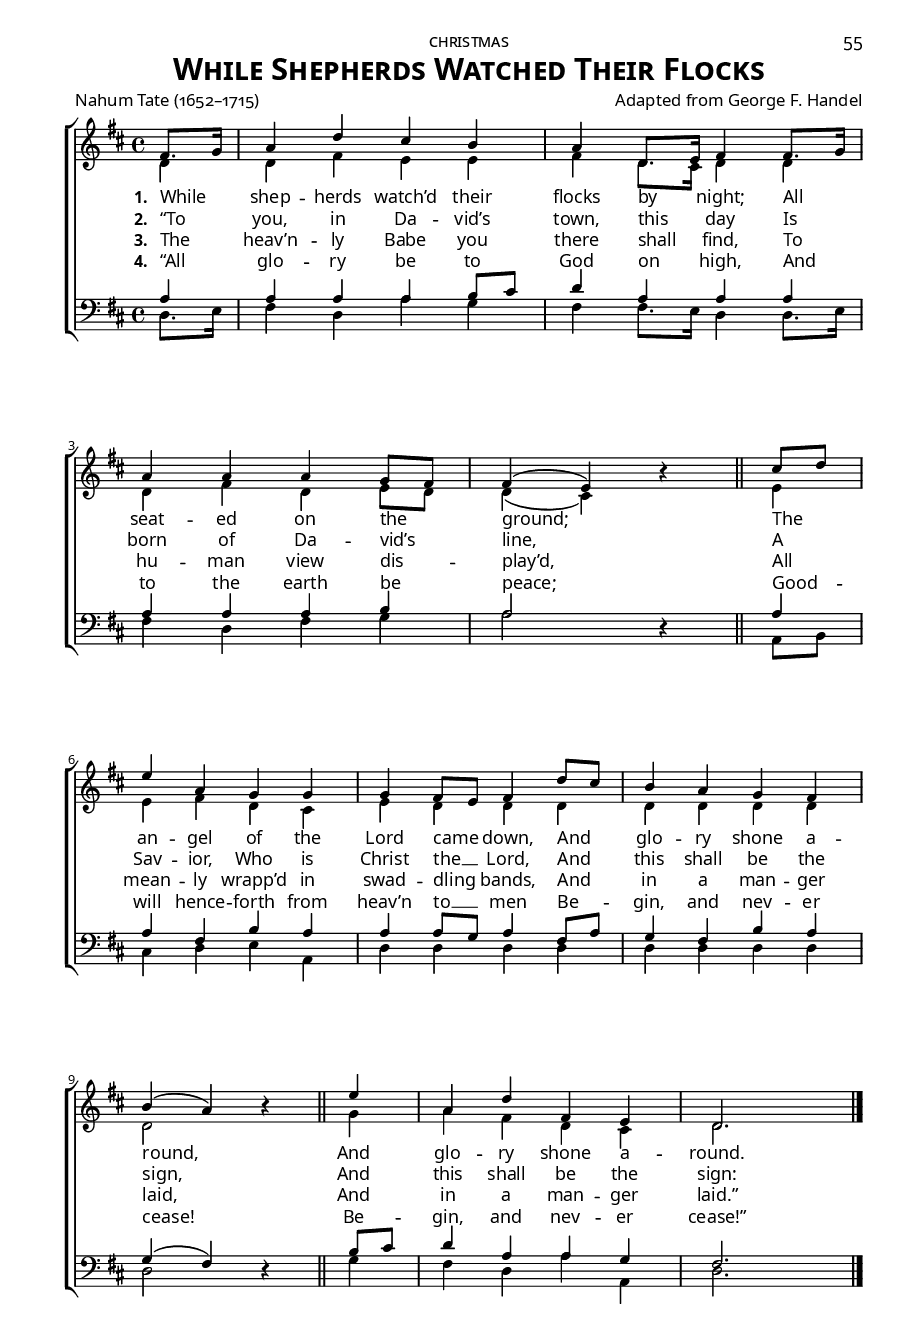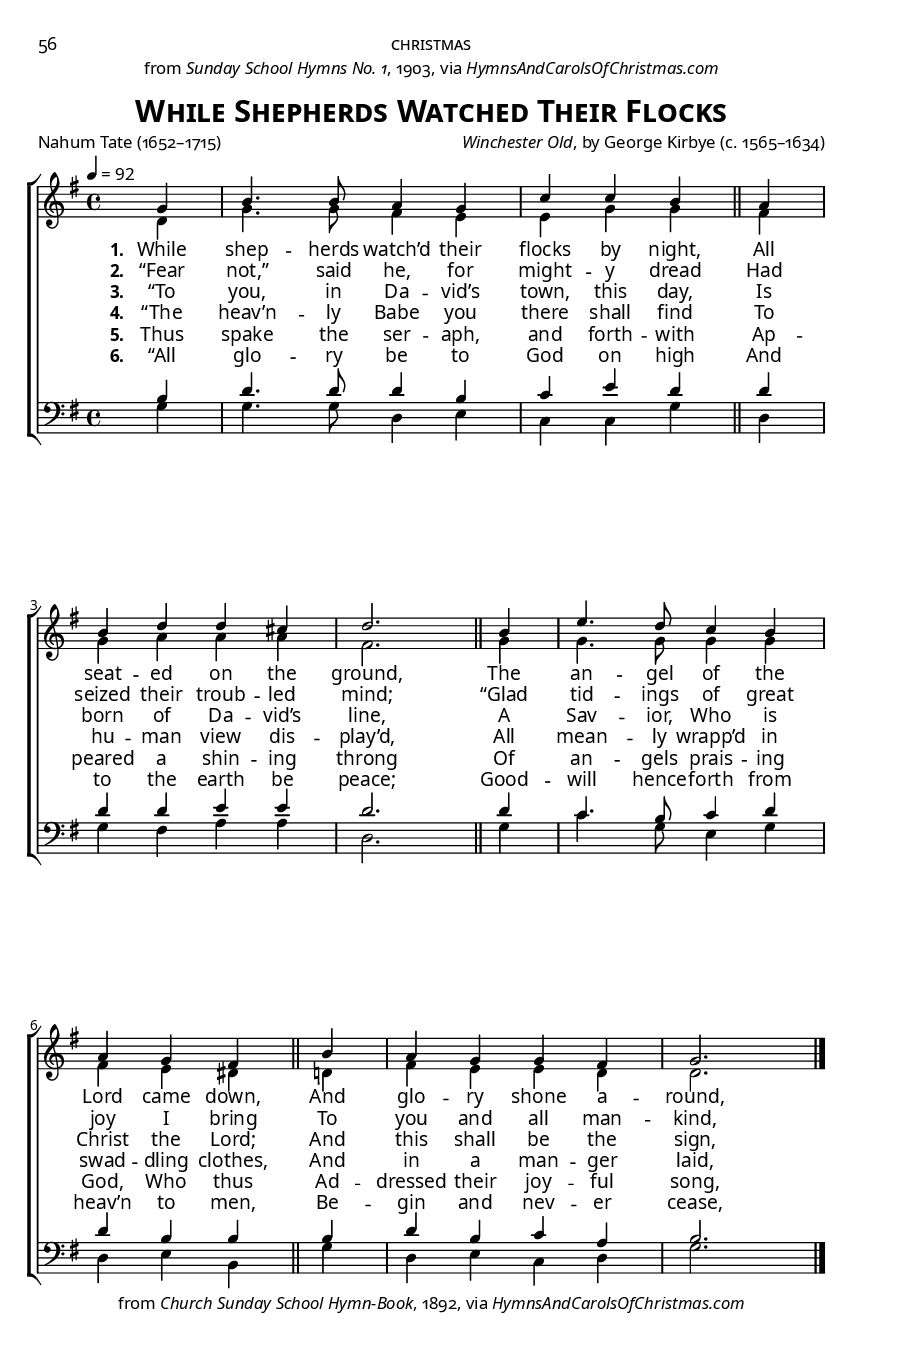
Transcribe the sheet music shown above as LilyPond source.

\version "2.14.2"
\include "util.ly"
\paper {
  print-all-headers = ##t
  paper-height = 9\in
  paper-width = 6\in
  indent = 0\in
  %system-system-spacing = #'((basic-distance . 10) (padding . 0))
  system-system-spacing =
    #'((basic-distance . 35)
       (minimum-distance . 0)
       (padding . -2)
       (stretchability . 200))
  markup-system-spacing =
    #'((basic-distance . 0)
       (minimum-distance . 0)
       (padding . 0.5)
       (stretchability . 0))
  system-markup-spacing =
    #'((basic-distance . 0)
       (minimum-distance . 0)
       (padding . 0.5)
       (stretchability . 0))
  
  ragged-last-bottom = ##f
  ragged-bottom = ##f
  two-sided = ##t
  inner-margin = 0.5\in
  outer-margin = 0.25\in
  top-margin = 0.25\in
  bottom-margin = 0.25\in
  first-page-number = #055
  print-first-page-number = ##t
  headerLine = \markup{\override #'(font-name . "Garamond Premier Pro") \smallCapsOldStyle"christmas"}
  oddHeaderMarkup = \markup\fill-line{
     \override #'(font-name . "Garamond Premier Pro")\abs-fontsize #8.5
     \combine 
        \fill-line{"" \on-the-fly #print-page-number-check-first
        \oldStylePageNum""
        }
        \fill-line{\headerLine}
  }
  evenHeaderMarkup = \markup {
     \override #'(font-name . "Garamond Premier Pro")\abs-fontsize #8.5
     \combine
        \on-the-fly #print-page-number-check-first
        \oldStylePageNum""
        \fill-line{\headerLine}
  }
}
#(set-global-staff-size 14.6) \paper{ #(define fonts (make-pango-font-tree "GoudyOlSt BT" "Garamond Premier Pro" "Garamond Premier Pro" (/ 14.6 20))) }
global = {
  \key d \major
  \time 4/4
  \autoBeamOff
  \override DynamicLineSpanner #'staff-padding = #0.0
  \override DynamicLineSpanner #'Y-extent = #'(-1 . 1)
}

sopMusic = \relative c' {
  \partial 4 fis8.[ g16] |
  a4 d cis b |
  a d,8.[ e16] fis4 fis8.[ g16] |
  a4 a a g8[ fis] |
  
  \partial 4*3 fis4( e) b'\rest \bar "||"
  \partial 4 cis8[ d] | \break
  e4 a, \bar"" g g |
  g fis8[ e] fis4 d'8[ cis] |
  
  b4 a g fis |
  \partial 4*3 b( a) b\rest \bar "||"
  \partial 4 e |
  a, d fis, e |
  \partial 4*3 d2. \bar "|."
}
sopWords = \lyricmode {
  
}

altoMusic = \relative c' {
  d4 |
  d4 fis e e |
  fis d8.[ cis16] d4 d |
  d fis d e8[ d] |
  
  d4( cis) s |
  e |
  e fis d cis |
  e d d d |
  
  d d d d |
  d2 s4 |
  g |
  a fis d4 cis |
  d2. \bar "|."
}
altoWords = \lyricmode {
  \dropLyricsXI
  \set stanza = #"1. "
  While shep -- herds watch’d their flocks by night;
    All seat -- ed on the ground;
  The an -- gel of the Lord came down,
    And glo -- ry shone a -- round,
    And glo -- ry shone a -- round.
}
altoWordsII = \lyricmode {
  \dropLyricsXI
  \set stanza = #"2. "
  “To you, in Da -- vid’s town, this day
    Is born of Da -- vid’s line,
  A Sav -- ior, Who is Christ the __ Lord,
    And this shall be the sign,
    And this shall be the sign:
}
altoWordsIII = \lyricmode {
  \dropLyricsXI
  \set stanza = #"3. "
  The heav’n -- ly Babe you there shall find,
    To hu -- man view dis -- play’d,
  All mean -- ly wrapp’d in swad -- dling bands,
    And in a man -- ger laid,
    And in a man -- ger laid.”
}
altoWordsIV = \lyricmode {
  \dropLyricsXI
  \set stanza = #"4. "
  “All glo -- ry be to God on high,
    And to the earth be peace;
  Good -- will hence -- forth from heav’n to __ men
    Be -- gin, and nev -- er cease!
    Be -- gin, and nev -- er cease!”
}

tenorMusic = \relative c' {
  a4 |
  a a a b8[ cis] |
  d4 a a a |
  a a a b |
  
  a2 s4 |
  a |
  a fis b a |
  a a8[ g] a4 fis8[ a] |
  
  g4 fis b a |
  g( fis) s |
  b8[ cis] |
  d4 a a g |
  fis2. \bar "|."
}
tenorWords = \lyricmode {

}

bassMusic = \relative c {
  d8.[ e16] |
  fis4 d a' g |
  fis fis8.[ e16] d4 d8.[ e16] |
  fis4 d fis g |
  
  a2 d,4\rest |
  a8[ b] |
  cis4 d e a, |
  d d d d |
  
  d d d d |
  d2 d4\rest |
  g4 |
  fis d a'4 a, |
  d2. \bar "|."
}
bassWords = \lyricmode {

}

\score {
  <<
   \new ChoirStaff <<
%    \new Lyrics = sopranos \with { \override VerticalAxisGroup #'nonstaff-relatedstaff-spacing = #'((basic-distance . 1)) }
    \new Staff = women <<
      \new Voice = "sopranos" { \voiceOne << \global \sopMusic >> }
      \new Voice = "altos" { \voiceTwo << \global \altoMusic >> }
    >>
    \new Lyrics \with { alignAboveContext = #"women" \override VerticalAxisGroup #'nonstaff-relatedstaff-spacing = #'((basic-distance . 1))} \lyricsto "sopranos" \sopWords
    \new Lyrics = "altosIV"  \with { alignBelowContext = #"women" } \lyricsto "sopranos" \altoWordsIV
    \new Lyrics = "altosIII"  \with { alignBelowContext = #"women" } \lyricsto "sopranos" \altoWordsIII
    \new Lyrics = "altosII"  \with { alignBelowContext = #"women" } \lyricsto "sopranos" \altoWordsII
    \new Lyrics = "altos"  \with { alignBelowContext = #"women" \override VerticalAxisGroup #'nonstaff-relatedstaff-spacing = #'((padding . -0.9)) } \lyricsto "sopranos" \altoWords
   \new Staff = men <<
      \clef bass
      \new Voice = "tenors" { \voiceOne << \global \tenorMusic >> }
      \new Voice = "basses" { \voiceTwo << \global \bassMusic >> }
    >>
    \new Lyrics \with { alignAboveContext = #"men" \override VerticalAxisGroup #'nonstaff-relatedstaff-spacing = #'((basic-distance . 1)) } \lyricsto "tenors" \tenorWords
    \new Lyrics \with { alignBelowContext = #"men" \override VerticalAxisGroup #'nonstaff-relatedstaff-spacing = #'((basic-distance . 1)) } \lyricsto "basses" \bassWords
  >>
%    \new PianoStaff << \new Staff { \new Voice { \pianoRH } } \new Staff { \clef "bass" \pianoLH } >>
  >>
  \layout {
    %#(layout-set-staff-size 14.6)
    #(define fonts (make-pango-font-tree "GoudyOlSt BT" "Garamond Premier Pro" "Garamond Premier Pro" (/ 14 20)))
    \context {
      \Score
      \override SpacingSpanner #'base-shortest-duration = #(ly:make-moment 1 4)
      \override SpacingSpanner #'common-shortest-duration = #(ly:make-moment 1 4)
    }
    \context {
      % Remove all empty staves
      % \Staff \RemoveEmptyStaves \override VerticalAxisGroup #'remove-first = ##t
    }
%6.14g \context { \Lyrics \override LyricText #'font-size = #0.6 }
%{IF_LESSER
\context {
  \Lyrics
  \override LyricText #'font-size = #1.1
}
%}%END_IF_LESSER
  }
  \header {
    title = \markup{\override #'(font-name . "Garamond Premier Pro Semibold"){ \abs-fontsize #15 \smallCapsOldStyle"While Shepherds Watched Their Flocks"}}
    poet = \markup\oldStyleNum"Nahum Tate (1652–1715)"
    composer = \markup\oldStyleNum"Adapted from George F. Handel"
  }
}
\markup \fill-line \center-align { \concat { "from " \italic\oldStyleNum "Sunday School Hymns No. 1" \oldStyleNum", 1903, via " \italic"HymnsAndCarolsOfChristmas.com"}}
\markup\vspace#0.5














\header {
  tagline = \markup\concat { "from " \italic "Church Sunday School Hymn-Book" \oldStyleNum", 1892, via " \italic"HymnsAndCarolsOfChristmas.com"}
}
global = {
  \key g \major
  \time 4/4
  \autoBeamOff
  \override DynamicLineSpanner #'staff-padding = #0.0
  \override DynamicLineSpanner #'Y-extent = #'(-1 . 1)
}

sopMusic = \relative c' {
  \tempo 4 = 92
  \partial 4 g'4 |
  b4. b8 a4 g |
  c c b \bar"||"
  a |
  b d d cis |
  d2. \bar "||"
  
  b4 e4. d8 c4 b |
  a g fis \bar"||"
  b |
  a g g fis |
  g2. \bar"|."
}
sopWords = \lyricmode {
  
}

altoMusic = \relative c' {
  d4 |
  g4. g8 fis4 e |
  e g g |
  fis |
  g a a a |
  fis2. |
  
  g4 |
  g4. g8 g4 g |
  fis e dis |
  d |
  fis e e d |
  d2. \bar "|."
}
altoWords = \lyricmode {
  \dropLyricsXI
  \set stanza = #"1. "
  While shep -- herds watch’d their flocks by night,
    All seat -- ed on the ground,
  The an -- gel of the Lord came down,
    And glo -- ry shone a -- round,
    And glo -- ry shone a -- round.
}
altoWordsII = \lyricmode {
  \dropLyricsXI
  \set stanza = #"2. "
  “Fear not,” said he, for might -- y dread
    Had seized their troub -- led mind;
  “Glad tid -- ings of great joy I bring
    To you and all man -- kind,
    To you and all man -- kind.
}
altoWordsIII = \lyricmode {
  \dropLyricsXI
  \set stanza = #"3. "
  “To you, in Da -- vid’s town, this day,
    Is born of Da -- vid’s line,
  A Sav -- ior, Who is Christ the Lord;
    And this shall be the sign,
    And this shall be the sign:
}
altoWordsIV = \lyricmode {
  \dropLyricsXI
  \set stanza = #"4. "
  “The heav’n -- ly Babe you there shall find
    To hu -- man view dis -- play’d,
  All mean -- ly wrapp’d in swad -- dling clothes,
    And in a man -- ger laid,
    And in a man -- ger laid.”
}

altoWordsV = \lyricmode {
  \dropLyricsXI
  \set stanza = #"5. "
  Thus spake the ser -- aph, and forth -- with
    Ap -- peared a shin -- ing throng
  Of an -- gels prais -- ing God, Who thus
    Ad -- dressed their joy -- ful song,
    Ad -- dressed their joy -- ful song:
}

altoWordsVI = \lyricmode {
  \dropLyricsXI
  \set stanza = #"6. "
  “All glo -- ry be to God on high
    And to the earth be peace;
  Good -- will hence -- forth from heav’n to men,
    Be -- gin and nev -- er cease,
    Be -- gin and nev -- er cease.”
}

tenorMusic = \relative c' {
  b4 |
  d4. d8 d4 |
  b |
  c e d |
  d |
  d d e e |
  d2. |
  
  d4 |
  c4. b8 c4 d |
  d b b |
  b |
  d b c a |
  b2. \bar "|."
}
tenorWords = \lyricmode {

}

bassMusic = \relative c {
  g'4 |
  g4. g8 d4 e |
  c c g' |
  d |
  g fis a a |
  d,2. |
  
  g4 |
  c4. g8 e4 g |
  d e b |
  g' |
  d e c d |
  g2. \bar "|."
}
bassWords = \lyricmode {

}

\score {
  <<
   \new ChoirStaff <<
%    \new Lyrics = sopranos \with { \override VerticalAxisGroup #'nonstaff-relatedstaff-spacing = #'((basic-distance . 1)) }
    \new Staff = women <<
      \new Voice = "sopranos" { \voiceOne << \global \sopMusic >> }
      \new Voice = "altos" { \voiceTwo << \global \altoMusic >> }
    >>
    \new Lyrics \with { alignAboveContext = #"women" \override VerticalAxisGroup #'nonstaff-relatedstaff-spacing = #'((basic-distance . 1))} \lyricsto "sopranos" \sopWords
    \new Lyrics = "altosVI"  \with { alignBelowContext = #"women" } \lyricsto "sopranos" \altoWordsVI
    \new Lyrics = "altosV"  \with { alignBelowContext = #"women" } \lyricsto "sopranos" \altoWordsV
    \new Lyrics = "altosIV"  \with { alignBelowContext = #"women" } \lyricsto "sopranos" \altoWordsIV
    \new Lyrics = "altosIII"  \with { alignBelowContext = #"women" } \lyricsto "sopranos" \altoWordsIII
    \new Lyrics = "altosII"  \with { alignBelowContext = #"women" } \lyricsto "sopranos" \altoWordsII
    \new Lyrics = "altos"  \with { alignBelowContext = #"women" \override VerticalAxisGroup #'nonstaff-relatedstaff-spacing = #'((padding . -0.9)) } \lyricsto "sopranos" \altoWords
   \new Staff = men <<
      \clef bass
      \new Voice = "tenors" { \voiceOne << \global \tenorMusic >> }
      \new Voice = "basses" { \voiceTwo << \global \bassMusic >> }
    >>
    \new Lyrics \with { alignAboveContext = #"men" \override VerticalAxisGroup #'nonstaff-relatedstaff-spacing = #'((basic-distance . 1)) } \lyricsto "tenors" \tenorWords
    \new Lyrics \with { alignBelowContext = #"men" \override VerticalAxisGroup #'nonstaff-relatedstaff-spacing = #'((basic-distance . 1)) } \lyricsto "basses" \bassWords
  >>
%    \new PianoStaff << \new Staff { \new Voice { \pianoRH } } \new Staff { \clef "bass" \pianoLH } >>
  >>
  \layout {
    %#(layout-set-staff-size 15)
    #(define fonts (make-pango-font-tree "GoudyOlSt BT" "Garamond Premier Pro" "Garamond Premier Pro" (/ 15 20)))
    \context {
      \Score
      %\override SpacingSpanner #'base-shortest-duration = #(ly:make-moment 1 8)
      %\override SpacingSpanner #'common-shortest-duration = #(ly:make-moment 1 4)
    }
    \context {
      % Remove all empty staves
      % \Staff \RemoveEmptyStaves \override VerticalAxisGroup #'remove-first = ##t
    }
  }
  \header {
    title = \markup{\override #'(font-name . "Garamond Premier Pro Semibold"){ \abs-fontsize #15 \smallCapsOldStyle"While Shepherds Watched Their Flocks"}}
    poet = \markup\oldStyleNum"Nahum Tate (1652–1715)"
    composer = \markup\concat{\italic"Winchester Old" \oldStyleNum", by George Kirbye (c. 1565–1634)"}
  }
}
